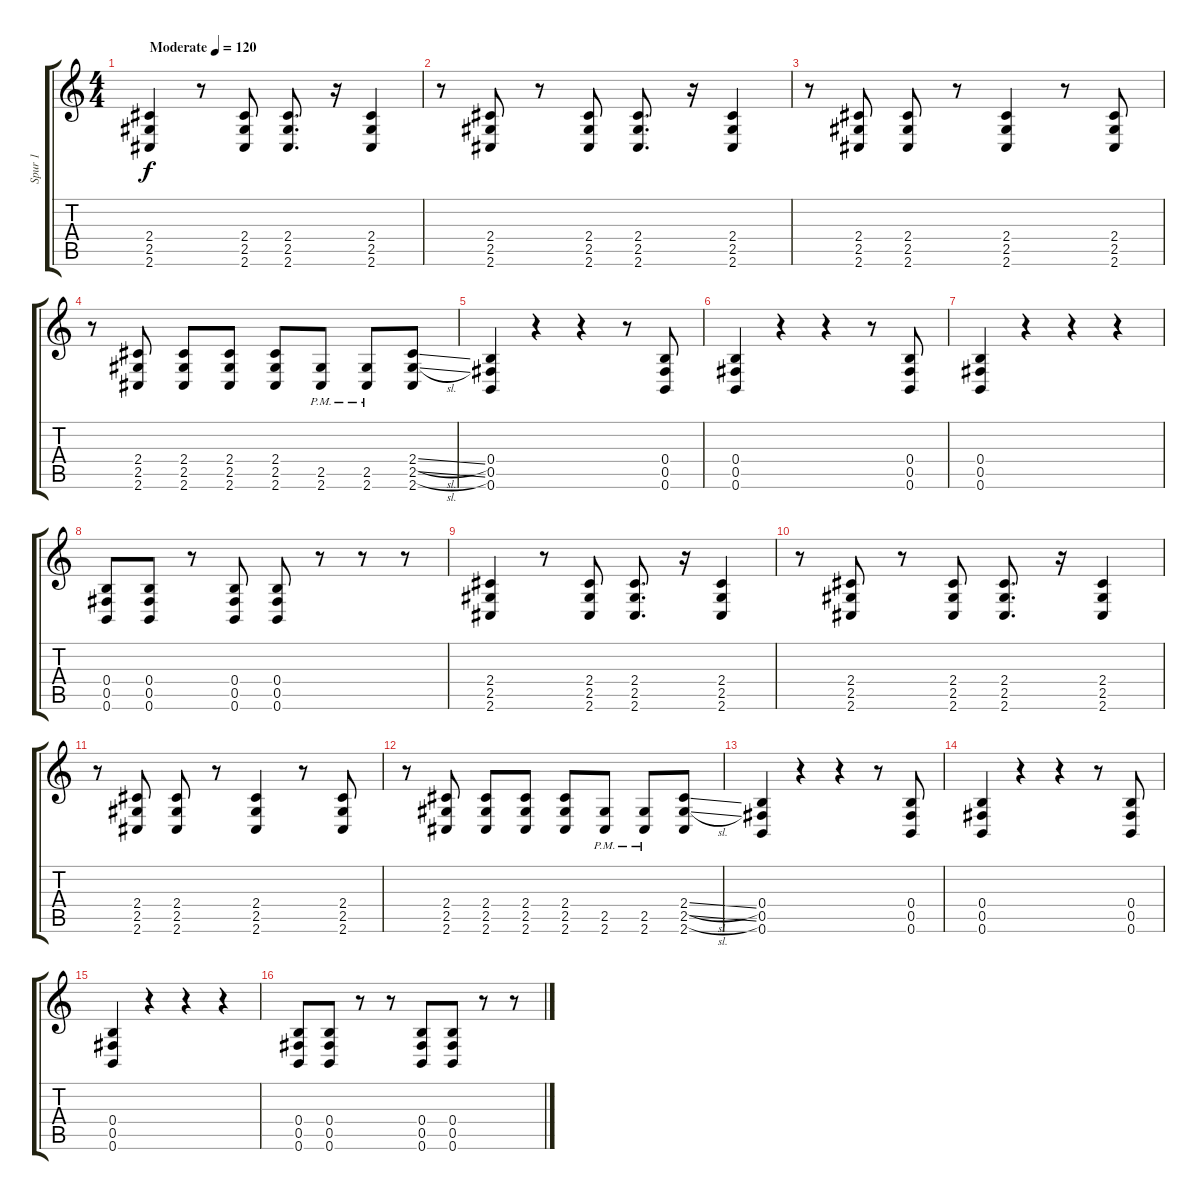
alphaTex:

\track ("Spur 1" "Spur 1") {instrument overdrivenguitar}
\staff {score tabs}
\tuning (E4 B3 G3 B2 Gb2 B1) {hide}
\ts (4 4)
\tempo (120 "Moderate")
\clef g2
\ks c
(2.4 2.5 2.6).4{dy f instrument overdrivenguitar} r.8 (2.4 2.5 2.6).8 (2.4 2.5 2.6).8{d} r.16 (2.4 2.5 2.6).4 |
r.8 (2.4 2.5 2.6).8 r.8 (2.4 2.5 2.6).8 (2.4 2.5 2.6).8{d} r.16 (2.4 2.5 2.6).4 |
r.8 (2.4 2.5 2.6).8 (2.4 2.5 2.6).8 r.8 (2.4 2.5 2.6).4 r.8 (2.4 2.5 2.6).8 |
r.8 (2.4 2.5 2.6).8 (2.4 2.5 2.6).8 (2.4 2.5 2.6).8 (2.4 2.5 2.6).8 (2.5{pm} 2.6{pm}).8 (2.5{pm} 2.6{pm}).8 (2.4{sl} 2.5{sl} 2.6).8 |
(0.4 0.5 0.6).4 r.4 r.4 r.8 (0.4 0.5 0.6).8 |
(0.4 0.5 0.6).4 r.4 r.4 r.8 (0.4 0.5 0.6).8 |
(0.4 0.5 0.6).4 r.4 r.4 r.4 |
(0.4 0.5 0.6).8 (0.4 0.5 0.6).8 r.8 (0.4 0.5 0.6).8 (0.4 0.5 0.6).8 r.8 r.8 r.8 |
(2.4 2.5 2.6).4 r.8 (2.4 2.5 2.6).8 (2.4 2.5 2.6).8{d} r.16 (2.4 2.5 2.6).4 |
r.8 (2.4 2.5 2.6).8 r.8 (2.4 2.5 2.6).8 (2.4 2.5 2.6).8{d} r.16 (2.4 2.5 2.6).4 |
r.8 (2.4 2.5 2.6).8 (2.4 2.5 2.6).8 r.8 (2.4 2.5 2.6).4 r.8 (2.4 2.5 2.6).8 |
r.8 (2.4 2.5 2.6).8 (2.4 2.5 2.6).8 (2.4 2.5 2.6).8 (2.4 2.5 2.6).8 (2.5{pm} 2.6{pm}).8 (2.5{pm} 2.6{pm}).8 (2.4{sl} 2.5{sl} 2.6).8 |
(0.4 0.5 0.6).4 r.4 r.4 r.8 (0.4 0.5 0.6).8 |
(0.4 0.5 0.6).4 r.4 r.4 r.8 (0.4 0.5 0.6).8 |
(0.4 0.5 0.6).4 r.4 r.4 r.4 |
(0.4 0.5 0.6).8 (0.4 0.5 0.6).8 r.8 r.8 (0.4 0.5 0.6).8 (0.4 0.5 0.6).8 r.8 r.8
